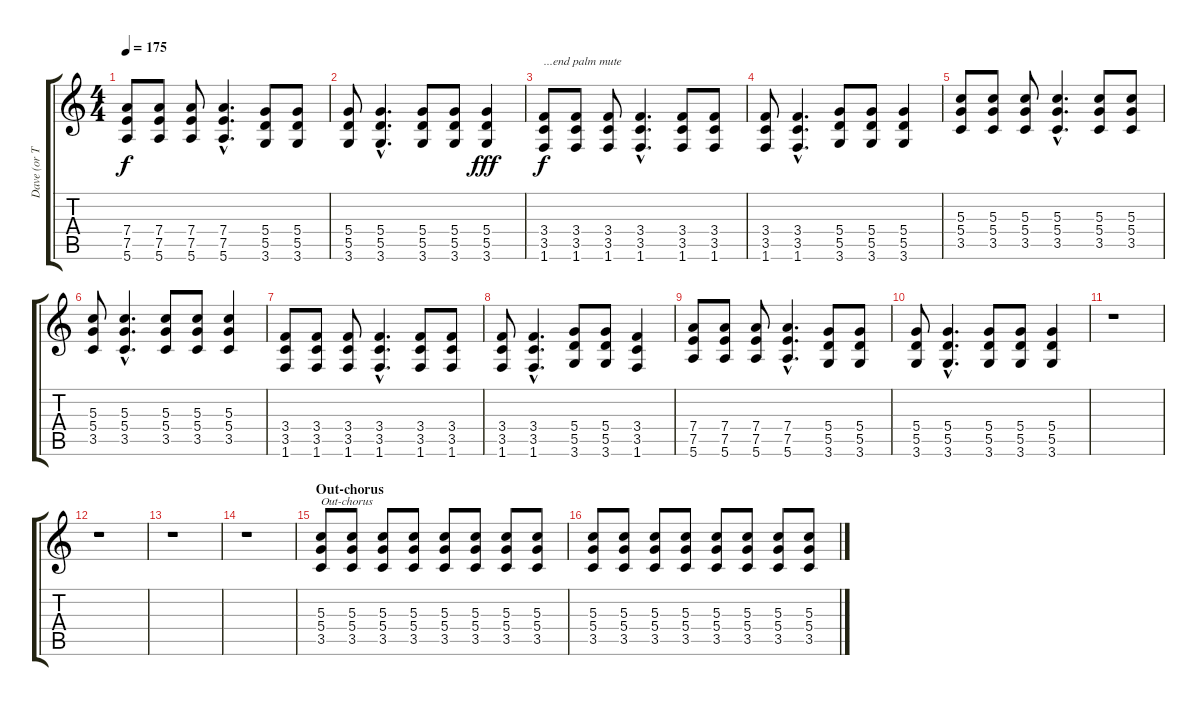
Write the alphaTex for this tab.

\track ("Dave (or Tony) - Guitar 2" "Dave (or T") {instrument distortionguitar}
\staff {score tabs}
\tuning (E4 B3 G3 D3 A2 E2) {hide}
\ts (4 4)
\tempo 175
\clef g2
\ks c
(7.4 7.5 5.6).8{dy f} (7.4 7.5 5.6).8 (7.4 7.5 5.6).8 (7.4{hac} 7.5{hac} 5.6{hac}).4{d} (5.4 5.5 3.6).8 (5.4 5.5 3.6).8 |
(5.4 5.5 3.6).8 (5.4{hac} 5.5{hac} 3.6{hac}).4{d} (5.4 5.5 3.6).8 (5.4 5.5 3.6).8 (5.4 5.5 3.6).4{dy fff volume 13 instrument distortionguitar} |
(3.4 3.5 1.6).8{txt "...end palm mute" dy f} (3.4 3.5 1.6).8 (3.4 3.5 1.6).8 (3.4{hac} 3.5{hac} 1.6{hac}).4{d} (3.4 3.5 1.6).8 (3.4 3.5 1.6).8 |
(3.4 3.5 1.6).8 (3.4{hac} 3.5{hac} 1.6{hac}).4{d} (5.4 5.5 3.6).8 (5.4 5.5 3.6).8 (5.4 5.5 3.6).4 |
(5.3 5.4 3.5).8 (5.3 5.4 3.5).8 (5.3 5.4 3.5).8 (5.3{hac} 5.4{hac} 3.5{hac}).4{d} (5.3 5.4 3.5).8 (5.3 5.4 3.5).8 |
(5.3 5.4 3.5).8 (5.3{hac} 5.4{hac} 3.5{hac}).4{d} (5.3 5.4 3.5).8 (5.3 5.4 3.5).8 (5.3 5.4 3.5).4 |
(3.4 3.5 1.6).8 (3.4 3.5 1.6).8 (3.4 3.5 1.6).8 (3.4{hac} 3.5{hac} 1.6{hac}).4{d} (3.4 3.5 1.6).8 (3.4 3.5 1.6).8 |
(3.4 3.5 1.6).8 (3.4{hac} 3.5{hac} 1.6{hac}).4{d} (5.4 5.5 3.6).8 (5.4 5.5 3.6).8 (3.4 3.5 1.6).4 |
(7.4 7.5 5.6).8 (7.4 7.5 5.6).8 (7.4 7.5 5.6).8 (7.4{hac} 7.5{hac} 5.6{hac}).4{d} (5.4 5.5 3.6).8 (5.4 5.5 3.6).8 |
(5.4 5.5 3.6).8 (5.4{hac} 5.5{hac} 3.6{hac}).4{d} (5.4 5.5 3.6).8 (5.4 5.5 3.6).8 (5.4 5.5 3.6).4 |
r.1 |
r.1 |
r.1 |
r.1 |
\section ("" "Out-chorus")
(5.3 5.4 3.5).8{txt "Out-chorus"} (5.3 5.4 3.5).8 (5.3 5.4 3.5).8 (5.3 5.4 3.5).8 (5.3 5.4 3.5).8 (5.3 5.4 3.5).8 (5.3 5.4 3.5).8 (5.3 5.4 3.5).8 |
(5.3 5.4 3.5).8 (5.3 5.4 3.5).8 (5.3 5.4 3.5).8 (5.3 5.4 3.5).8 (5.3 5.4 3.5).8 (5.3 5.4 3.5).8 (5.3 5.4 3.5).8 (5.3 5.4 3.5).8
